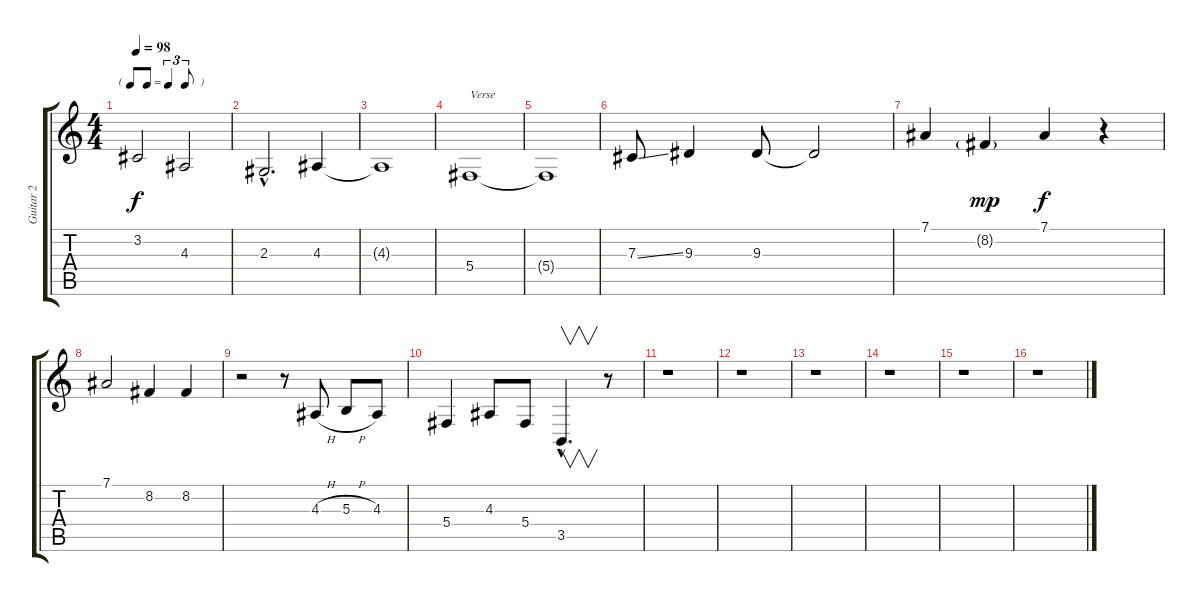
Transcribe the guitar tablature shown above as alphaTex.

\track ("Guitar 2" "Guitar 2") {instrument lead1square}
\staff {score tabs}
\tuning (Eb4 Bb3 Gb3 Db3 Ab2 Eb2) {hide}
\ts (4 4)
\tf triplet8th
\tempo 98
\clef g2
\ks c
3.2.2{dy f} 4.3.2 |
2.3{hac}.2{d} 4.3.4 |
4.3{t}.1 |
5.4.1{txt "Verse"} |
5.4{t}.1 |
7.3{ss}.8 9.3.4 9.3.8 9.3{t}.2 |
7.1.4 8.2{g}.4{dy mp} 7.1.4{dy f} r.4 |
7.1.2 8.2.4 8.2.4 |
r.2 r.8 4.3{h}.8 5.3{h}.8 4.3.8 |
5.4.4 4.3.8 5.4.8 3.5{hac}.4{v d} r.8 |
r.1 |
r.1 |
r.1 |
r.1 |
r.1 |
r.1
